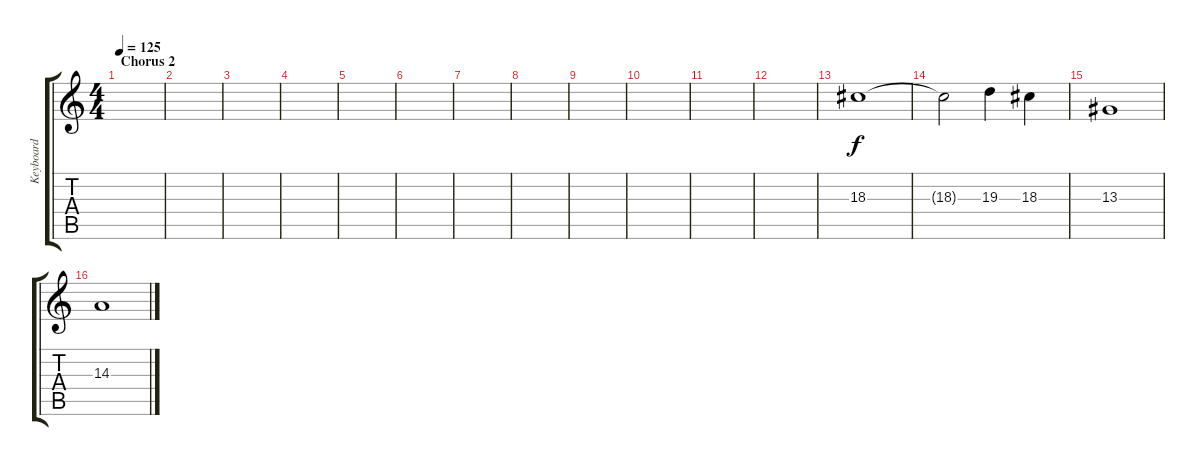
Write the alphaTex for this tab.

\track ("Keyboard" "Keyboard") {instrument lead2sawtooth}
\staff {score tabs}
\tuning (E4 B3 G3 D3 A2 E2) {hide}
\ts (4 4)
\section ("" "Chorus 2")
\tempo 125
\clef g2
\ks c
|
|
|
|
|
|
|
|
|
|
|
|
18.3.1 |
18.3{t}.2 19.3.4 18.3.4 |
13.3.1 |
14.3.1
